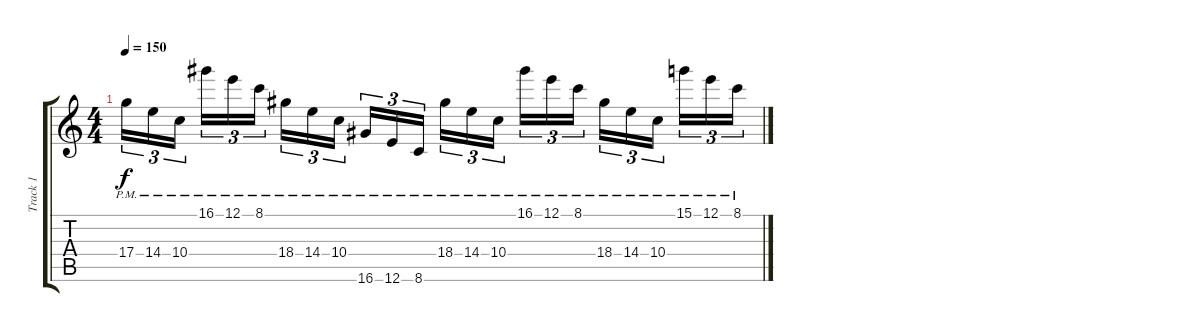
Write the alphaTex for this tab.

\track ("Track 1" "Track 1") {instrument overdrivenguitar}
\staff {score tabs}
\tuning (E4 B3 G3 D3 A2 E2) {hide}
\ts (4 4)
\tempo 150
\clef g2
\ks c
17.4{pm}.16{tu (3 2) dy f} 14.4{pm}.16{tu (3 2)} 10.4{pm}.16{tu (3 2) beam splitsecondary} 16.1{pm}.16{tu (3 2)} 12.1{pm}.16{tu (3 2)} 8.1{pm}.16{tu (3 2)} 18.4{pm}.16{tu (3 2)} 14.4{pm}.16{tu (3 2)} 10.4{pm}.16{tu (3 2) beam splitsecondary} 16.6{pm}.16{tu (3 2)} 12.6{pm}.16{tu (3 2)} 8.6{pm}.16{tu (3 2)} 18.4{pm}.16{tu (3 2)} 14.4{pm}.16{tu (3 2)} 10.4{pm}.16{tu (3 2) beam splitsecondary} 16.1{pm}.16{tu (3 2)} 12.1{pm}.16{tu (3 2)} 8.1{pm}.16{tu (3 2)} 18.4{pm}.16{tu (3 2)} 14.4{pm}.16{tu (3 2)} 10.4{pm}.16{tu (3 2) beam splitsecondary} 15.1{pm}.16{tu (3 2)} 12.1{pm}.16{tu (3 2)} 8.1{pm}.16{tu (3 2)}
